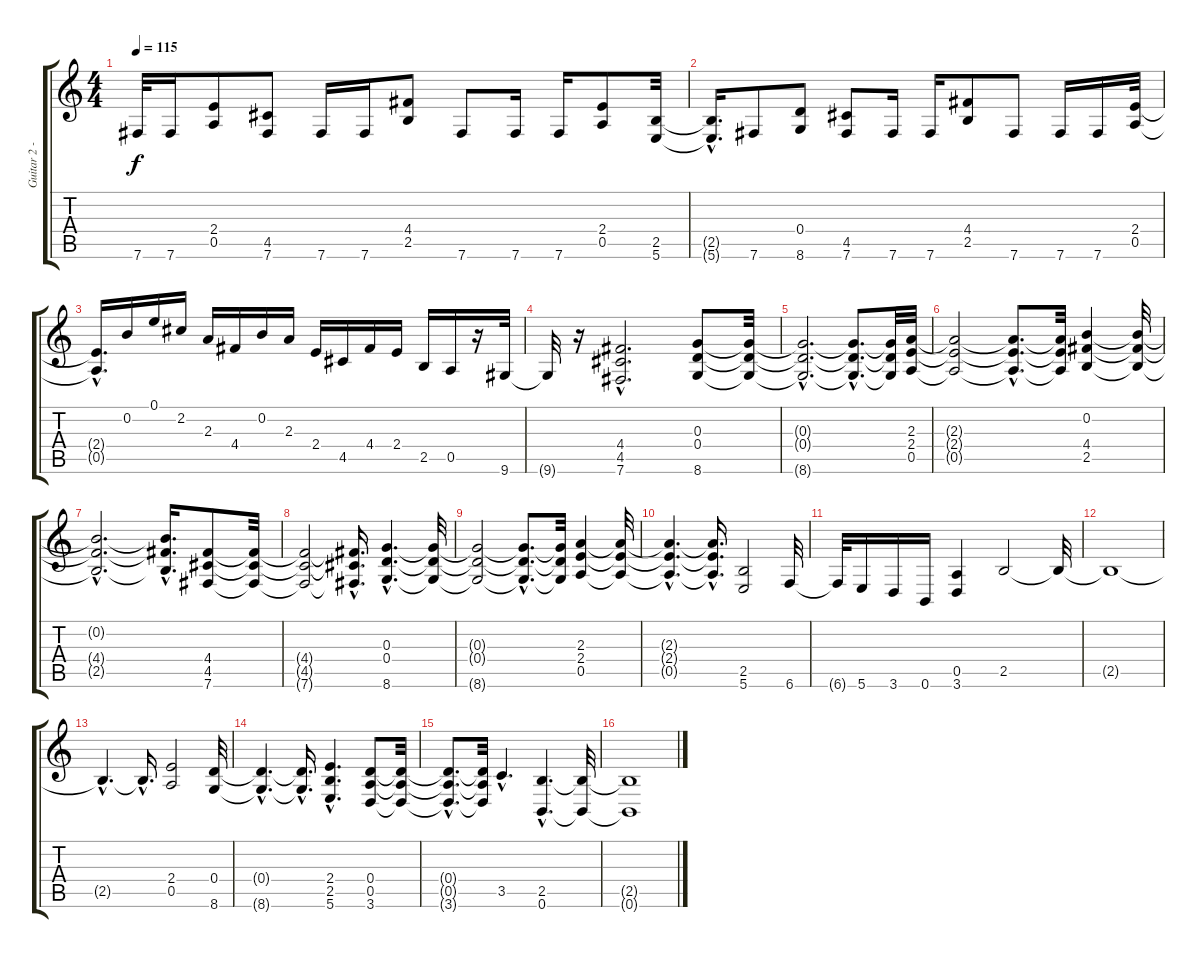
\track ("Guitar 2 - Petrucci" "Guitar 2 -") {instrument distortionguitar}
\staff {score tabs}
\tuning (E4 B3 G3 D3 A2 B1) {hide}
\ts (4 4)
\tempo 115
\clef g2
\ks c
7.6{t}.32{dy f} 7.6.16 (2.4 0.5).8 (4.5 7.6).8 7.6.16 7.6.16 (4.4 2.5).8 7.6.8 7.6.16 7.6.16 (2.4 0.5).8 (2.5 5.6).32 |
(2.5{hac t} 5.6{hac t}).16{d} 7.6.8 (0.4 8.6).8 (4.5 7.6).8 7.6.16 7.6.16 (4.4 2.5).8 7.6.8 7.6.16 7.6.16 (2.4 0.5).32 |
(2.4{hac t} 0.5{hac t}).16{d} 0.2.16 0.1.16 2.2.16 2.3.16 4.4.16 0.2.16 2.3.16 2.4.16 4.5.16 4.4.16 2.4.16 2.5.16 0.5.16 r.16 9.6.32 |
9.6{t}.32 r.16 (4.4{hac} 4.5{hac} 7.6{hac}).2{d} (0.3 0.4 8.6).8 (0.3{t} 0.4{t} 8.6{t}).32 |
(0.3{hac t} 0.4{hac t} 8.6{hac t}).2{d} (0.3{hac t} 0.4{hac t} 8.6{hac t}).8{d} (0.3{t} 0.4{t} 8.6{t}).32 (2.3 2.4 0.5).32 |
(2.3{t} 2.4{t} 0.5{t}).2 (2.3{hac t} 2.4{hac t} 0.5{hac t}).8{d} (2.3{t} 2.4{t} 0.5{t}).32 (0.2 4.4 2.5).4 (0.2{t} 4.4{t} 2.5{t}).32 |
(0.2{hac t} 4.4{hac t} 2.5{hac t}).2{d} (0.2{hac t} 4.4{hac t} 2.5{hac t}).16{d} (4.4 4.5 7.6).8 (4.4{t} 4.5{t} 7.6{t}).32 |
(4.4{t} 4.5{t} 7.6{t}).2 (4.4{hac t} 4.5{hac t} 7.6{hac t}).16{d} (0.3{hac} 0.4{hac} 8.6{hac}).4{d} (0.3{t} 0.4{t} 8.6{t}).32 |
(0.3{t} 0.4{t} 8.6{t}).2 (0.3{hac t} 0.4{hac t} 8.6{hac t}).8{d} (0.3{t} 0.4{t} 8.6{t}).32 (2.3 2.4 0.5).4 (2.3{t} 2.4{t} 0.5{t}).32 |
(2.3{hac t} 2.4{hac t} 0.5{hac t}).4{d} (2.3{hac t} 2.4{hac t} 0.5{hac t}).16{d} (2.5 5.6).2 6.6.32 |
6.6{t}.32 5.6.16 3.6.16 0.6.16 (0.5 3.6).4 2.5.2 2.5{t}.32 |
2.5{t}.1 |
2.5{hac t}.4{d} 2.5{hac t}.16{d} (2.4 0.5).2 (0.4 8.6).32 |
(0.4{hac t} 8.6{hac t}).4{d} (0.4{hac t} 8.6{hac t}).16{d} (2.4{hac} 2.5{hac} 5.6{hac}).4{d} (0.4 0.5 3.6).8 (0.4{t} 0.5{t} 3.6{t}).32 |
(0.4{hac t} 0.5{hac t} 3.6{hac t}).8{d} (0.4{t} 0.5{t} 3.6{t}).32 3.5{hac}.4{d} (2.5{hac} 0.6{hac}).4{d} (2.5{t} 0.6{t}).32 |
(2.5{t} 0.6{t}).1
